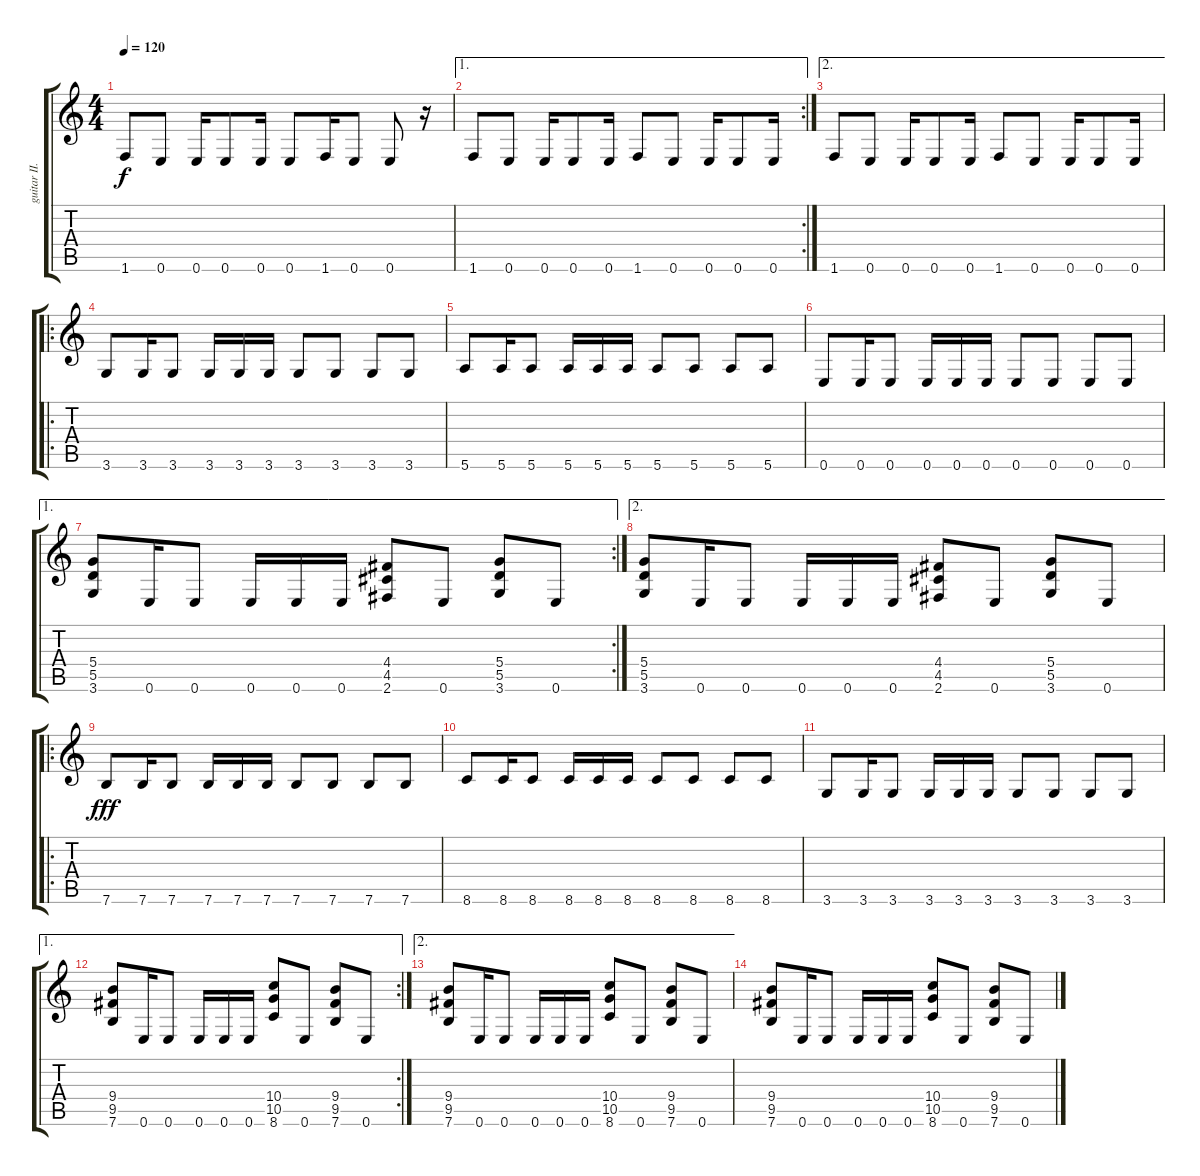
\track ("guitar II." "guitar II.") {instrument distortionguitar}
\staff {score tabs}
\tuning (E4 B3 G3 D3 A2 E2) {hide}
\ts (4 4)
\tempo 120
\clef g2
\ks c
1.6.8{dy f} 0.6.8 0.6.16 0.6.8 0.6.16 0.6.8 1.6.16 0.6.8 0.6.8 r.16 |
\ae 1
\rc 2
1.6.8 0.6.8 0.6.16 0.6.8 0.6.16 1.6.8 0.6.8 0.6.16 0.6.8 0.6.16 |
\ae 2
1.6.8 0.6.8 0.6.16 0.6.8 0.6.16 1.6.8 0.6.8 0.6.16 0.6.8 0.6.16 |
\ro
3.6.8{volume 16 balance 8 instrument distortionguitar} 3.6.16 3.6.8 3.6.16 3.6.16 3.6.16 3.6.8 3.6.8 3.6.8 3.6.8 |
5.6.8 5.6.16 5.6.8 5.6.16 5.6.16 5.6.16 5.6.8 5.6.8 5.6.8 5.6.8 |
0.6.8 0.6.16 0.6.8 0.6.16 0.6.16 0.6.16 0.6.8 0.6.8 0.6.8 0.6.8 |
\ae 1
\rc 2
(5.4 5.5 3.6).8 0.6.16 0.6.8 0.6.16 0.6.16 0.6.16 (4.4 4.5 2.6).8 0.6.8 (5.4 5.5 3.6).8 0.6.8 |
\ae 2
(5.4 5.5 3.6).8 0.6.16 0.6.8 0.6.16 0.6.16 0.6.16 (4.4 4.5 2.6).8 0.6.8 (5.4 5.5 3.6).8 0.6.8 |
\ro
7.6.8{dy fff volume 16 balance 8 instrument distortionguitar} 7.6.16 7.6.8 7.6.16 7.6.16 7.6.16 7.6.8 7.6.8 7.6.8 7.6.8 |
8.6.8 8.6.16 8.6.8 8.6.16 8.6.16 8.6.16 8.6.8 8.6.8 8.6.8 8.6.8 |
3.6.8 3.6.16 3.6.8 3.6.16 3.6.16 3.6.16 3.6.8 3.6.8 3.6.8 3.6.8 |
\ae 1
\rc 2
(9.4 9.5 7.6).8 0.6.16 0.6.8 0.6.16 0.6.16 0.6.16 (10.4 10.5 8.6).8 0.6.8 (9.4 9.5 7.6).8 0.6.8 |
\ae 2
(9.4 9.5 7.6).8 0.6.16 0.6.8 0.6.16 0.6.16 0.6.16 (10.4 10.5 8.6).8 0.6.8 (9.4 9.5 7.6).8 0.6.8 |
(9.4 9.5 7.6).8 0.6.16 0.6.8 0.6.16 0.6.16 0.6.16 (10.4 10.5 8.6).8 0.6.8 (9.4 9.5 7.6).8 0.6.8
